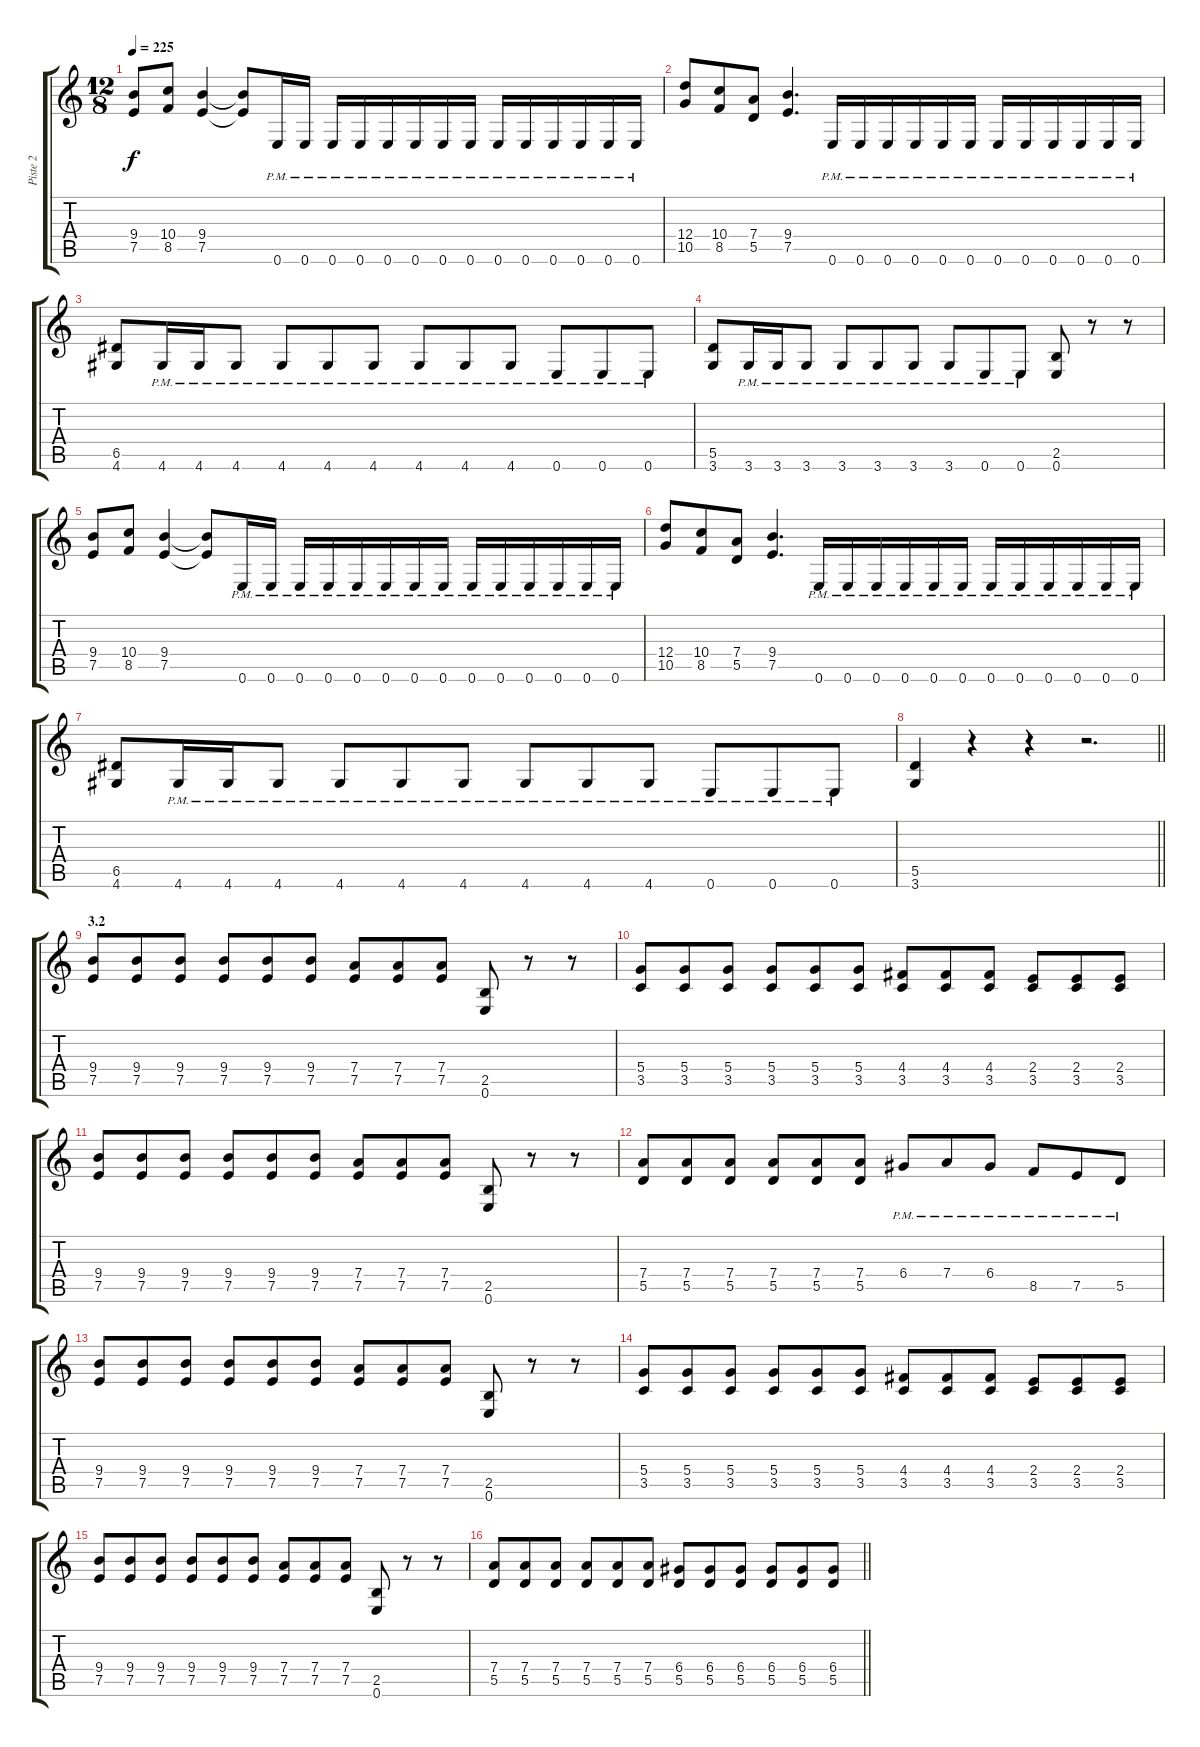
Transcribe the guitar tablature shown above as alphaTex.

\track ("Piste 2" "Piste 2") {instrument distortionguitar}
\staff {score tabs}
\tuning (E4 B3 G3 D3 A2 E2) {hide}
\ts (12 8)
\tempo 225
\clef g2
\ks c
(9.4 7.5).8{dy f} (10.4 8.5).8 (9.4 7.5).4 (9.4{t} 7.5{t}).8 0.6{pm}.16 0.6{pm}.16 0.6{pm}.16 0.6{pm}.16 0.6{pm}.16 0.6{pm}.16 0.6{pm}.16 0.6{pm}.16 0.6{pm}.16 0.6{pm}.16 0.6{pm}.16 0.6{pm}.16 0.6{pm}.16 0.6{pm}.16 |
(12.4 10.5).8 (10.4 8.5).8 (7.4 5.5).8 (9.4 7.5).4{d} 0.6{pm}.16 0.6{pm}.16 0.6{pm}.16 0.6{pm}.16 0.6{pm}.16 0.6{pm}.16 0.6{pm}.16 0.6{pm}.16 0.6{pm}.16 0.6{pm}.16 0.6{pm}.16 0.6{pm}.16 |
(6.5 4.6).8 4.6{pm}.16 4.6{pm}.16 4.6{pm}.8 4.6{pm}.8 4.6{pm}.8 4.6{pm}.8 4.6{pm}.8 4.6{pm}.8 4.6{pm}.8 0.6{pm}.8 0.6{pm}.8 0.6{pm}.8 |
(5.5 3.6).8 3.6{pm}.16 3.6{pm}.16 3.6{pm}.8 3.6{pm}.8 3.6{pm}.8 3.6{pm}.8 3.6{pm}.8 0.6{pm}.8 0.6{pm}.8 (2.5 0.6).8 r.8 r.8 |
(9.4 7.5).8 (10.4 8.5).8 (9.4 7.5).4 (9.4{t} 7.5{t}).8 0.6{pm}.16 0.6{pm}.16 0.6{pm}.16 0.6{pm}.16 0.6{pm}.16 0.6{pm}.16 0.6{pm}.16 0.6{pm}.16 0.6{pm}.16 0.6{pm}.16 0.6{pm}.16 0.6{pm}.16 0.6{pm}.16 0.6{pm}.16 |
(12.4 10.5).8 (10.4 8.5).8 (7.4 5.5).8 (9.4 7.5).4{d} 0.6{pm}.16 0.6{pm}.16 0.6{pm}.16 0.6{pm}.16 0.6{pm}.16 0.6{pm}.16 0.6{pm}.16 0.6{pm}.16 0.6{pm}.16 0.6{pm}.16 0.6{pm}.16 0.6{pm}.16 |
(6.5 4.6).8 4.6{pm}.16 4.6{pm}.16 4.6{pm}.8 4.6{pm}.8 4.6{pm}.8 4.6{pm}.8 4.6{pm}.8 4.6{pm}.8 4.6{pm}.8 0.6{pm}.8 0.6{pm}.8 0.6{pm}.8 |
\barLineRight lightlight
(5.5 3.6).4 r.4 r.4 r.2{d} |
\section ("" "3.2")
(9.4 7.5).8 (9.4 7.5).8 (9.4 7.5).8 (9.4 7.5).8 (9.4 7.5).8 (9.4 7.5).8 (7.4 7.5).8 (7.4 7.5).8 (7.4 7.5).8 (2.5 0.6).8 r.8 r.8 |
(5.4 3.5).8 (5.4 3.5).8 (5.4 3.5).8 (5.4 3.5).8 (5.4 3.5).8 (5.4 3.5).8 (4.4 3.5).8 (4.4 3.5).8 (4.4 3.5).8 (2.4 3.5).8 (2.4 3.5).8 (2.4 3.5).8 |
(9.4 7.5).8 (9.4 7.5).8 (9.4 7.5).8 (9.4 7.5).8 (9.4 7.5).8 (9.4 7.5).8 (7.4 7.5).8 (7.4 7.5).8 (7.4 7.5).8 (2.5 0.6).8 r.8 r.8 |
(7.4 5.5).8 (7.4 5.5).8 (7.4 5.5).8 (7.4 5.5).8 (7.4 5.5).8 (7.4 5.5).8 6.4{pm}.8 7.4{pm}.8 6.4{pm}.8 8.5{pm}.8 7.5{pm}.8 5.5{pm}.8 |
(9.4 7.5).8 (9.4 7.5).8 (9.4 7.5).8 (9.4 7.5).8 (9.4 7.5).8 (9.4 7.5).8 (7.4 7.5).8 (7.4 7.5).8 (7.4 7.5).8 (2.5 0.6).8 r.8 r.8 |
(5.4 3.5).8 (5.4 3.5).8 (5.4 3.5).8 (5.4 3.5).8 (5.4 3.5).8 (5.4 3.5).8 (4.4 3.5).8 (4.4 3.5).8 (4.4 3.5).8 (2.4 3.5).8 (2.4 3.5).8 (2.4 3.5).8 |
(9.4 7.5).8 (9.4 7.5).8 (9.4 7.5).8 (9.4 7.5).8 (9.4 7.5).8 (9.4 7.5).8 (7.4 7.5).8 (7.4 7.5).8 (7.4 7.5).8 (2.5 0.6).8 r.8 r.8 |
\barLineRight lightlight
(7.4 5.5).8 (7.4 5.5).8 (7.4 5.5).8 (7.4 5.5).8 (7.4 5.5).8 (7.4 5.5).8 (6.4 5.5).8 (6.4 5.5).8 (6.4 5.5).8 (6.4 5.5).8 (6.4 5.5).8 (6.4 5.5).8
